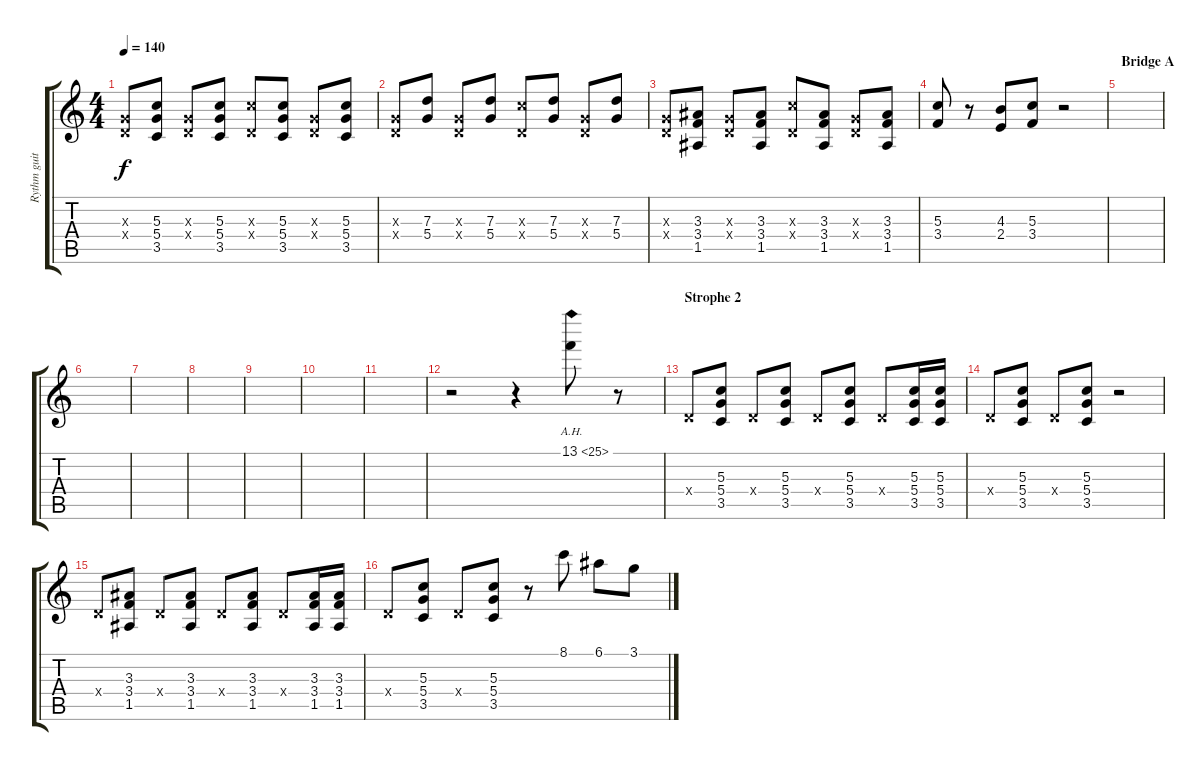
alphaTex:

\track ("Rythm guitar" "Rythm guit") {instrument acousticguitarsteel}
\staff {score tabs}
\tuning (E4 B3 G3 D3 A2 E2) {hide}
\ts (4 4)
\tempo 140
\clef g2
\ks c
(0.3{x} 0.4{x}).8{dy f} (5.3 5.4 3.5).8 (0.3{x} 0.4{x}).8 (5.3 5.4 3.5).8 (5.3{x} 0.4{x}).8 (5.3 5.4 3.5).8 (0.3{x} 0.4{x}).8 (5.3 5.4 3.5).8 |
(0.3{x} 0.4{x}).8 (7.3 5.4).8 (0.3{x} 0.4{x}).8 (7.3 5.4).8 (5.3{x} 0.4{x}).8 (7.3 5.4).8 (0.3{x} 0.4{x}).8 (7.3 5.4).8 |
(0.3{x} 0.4{x}).8 (3.3 3.4 1.5).8 (0.3{x} 0.4{x}).8 (3.3 3.4 1.5).8 (5.3{x} 0.4{x}).8 (3.3 3.4 1.5).8 (0.3{x} 0.4{x}).8 (3.3 3.4 1.5).8 |
(5.3 3.4).8 r.8 (4.3 2.4).8 (5.3 3.4).8 r.2 |
\section ("" "Bridge A")
|
|
|
|
|
|
|
r.2 r.4 13.1{ah 12}.8 r.8 |
\section ("" "Strophe 2")
0.4{x}.8 (5.3 5.4 3.5).8 0.4{x}.8 (5.3 5.4 3.5).8 0.4{x}.8 (5.3 5.4 3.5).8 0.4{x}.8 (5.3 5.4 3.5).16 (5.3 5.4 3.5).16 |
0.4{x}.8 (5.3 5.4 3.5).8 0.4{x}.8 (5.3 5.4 3.5).8 r.2 |
0.4{x}.8 (3.3 3.4 1.5).8 0.4{x}.8 (3.3 3.4 1.5).8 0.4{x}.8 (3.3 3.4 1.5).8 0.4{x}.8 (3.3 3.4 1.5).16 (3.3 3.4 1.5).16 |
0.4{x}.8 (5.3 5.4 3.5).8 0.4{x}.8 (5.3 5.4 3.5).8 r.8 8.1.8 6.1.8 3.1.8
